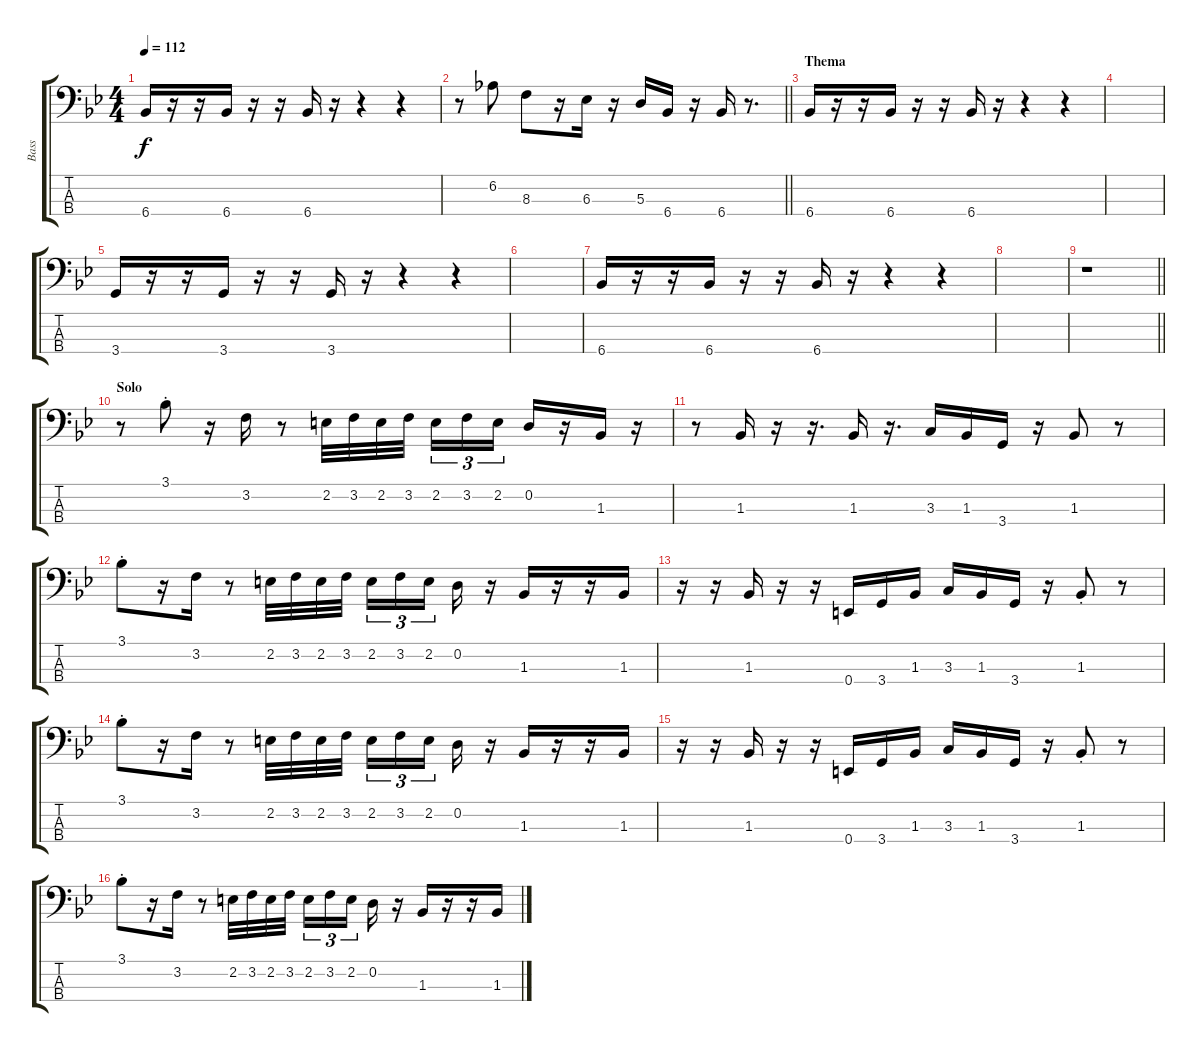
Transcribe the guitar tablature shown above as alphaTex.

\track ("Bass" "Bass") {instrument electricbassfinger}
\staff {score tabs}
\tuning (G2 D2 A1 E1) {hide}
\ts (4 4)
\tempo 112
\clef f4
\ks bb
6.4.16{dy f} r.16 r.16 6.4.16 r.16 r.16 6.4.16 r.16 r.4 r.4 |
\barLineRight lightlight
r.8 6.2.8 8.3.8 r.16 6.3.16 r.16 5.3.16 6.4.16 r.16 6.4.16 r.8{d} |
\section ("" "Thema")
6.4.16 r.16 r.16 6.4.16 r.16 r.16 6.4.16 r.16 r.4 r.4 |
|
3.4.16 r.16 r.16 3.4.16 r.16 r.16 3.4.16 r.16 r.4 r.4 |
|
6.4.16 r.16 r.16 6.4.16 r.16 r.16 6.4.16 r.16 r.4 r.4 |
|
\barLineRight lightlight
r.1 |
\section ("" "Solo")
r.8 3.1{st}.8 r.16 3.2.16 r.8 2.2.32 3.2.32 2.2.32 3.2.32{beam splitsecondary} 2.2.16{tu (3 2)} 3.2.16{tu (3 2)} 2.2.16{tu (3 2)} 0.2.16 r.16 1.3.16 r.16 |
r.8 1.3.16 r.16 r.16{d} 1.3.16 r.16{d} 3.3.16 1.3.16 3.4.16 r.16 1.3.8 r.8 |
3.1{st}.8 r.16 3.2.16 r.8 2.2.32 3.2.32 2.2.32 3.2.32 2.2.16{tu (3 2)} 3.2.16{tu (3 2)} 2.2.16{tu (3 2) beam splitsecondary} 0.2.16 r.16 1.3.16 r.16 r.16 1.3.16 |
r.16 r.16 1.3.16 r.16 r.16 0.4.16 3.4.16 1.3.16 3.3.16 1.3.16 3.4.16 r.16 1.3{st}.8 r.8 |
3.1{st}.8 r.16 3.2.16 r.8 2.2.32 3.2.32 2.2.32 3.2.32 2.2.16{tu (3 2)} 3.2.16{tu (3 2)} 2.2.16{tu (3 2) beam splitsecondary} 0.2.16 r.16 1.3.16 r.16 r.16 1.3.16 |
r.16 r.16 1.3.16 r.16 r.16 0.4.16 3.4.16 1.3.16 3.3.16 1.3.16 3.4.16 r.16 1.3{st}.8 r.8 |
3.1{st}.8 r.16 3.2.16 r.8 2.2.32 3.2.32 2.2.32 3.2.32 2.2.16{tu (3 2)} 3.2.16{tu (3 2)} 2.2.16{tu (3 2) beam splitsecondary} 0.2.16 r.16 1.3.16 r.16 r.16 1.3.16
